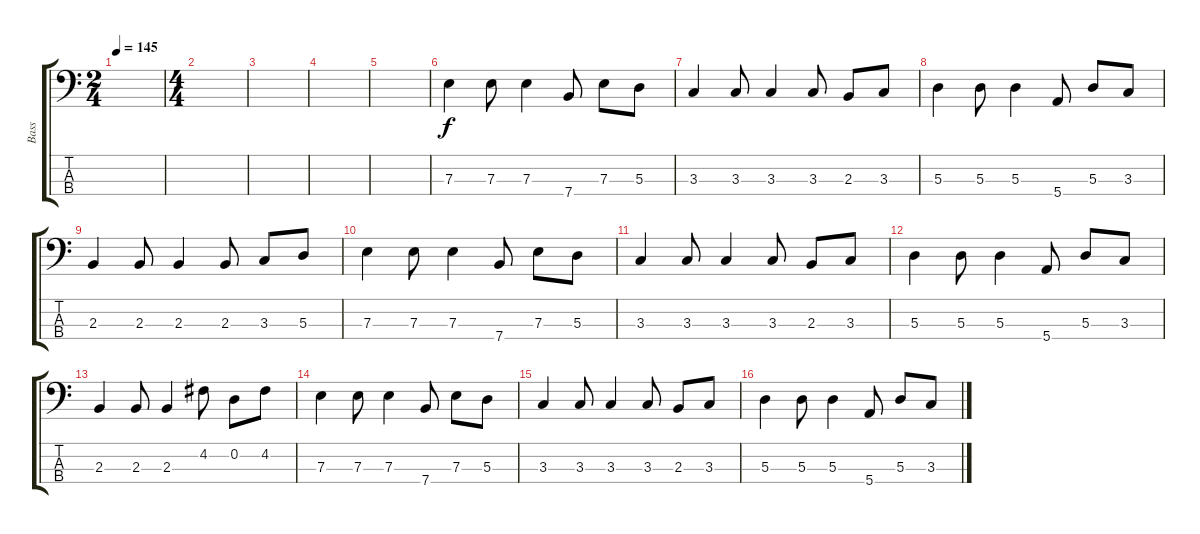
\track ("Bass" "Bass") {instrument electricbassfinger}
\staff {score tabs}
\tuning (G2 D2 A1 E1) {hide}
\ts (2 4)
\tempo 145
\clef f4
\ks c
|
\ts (4 4)
|
|
|
|
7.3.4 7.3.8 7.3.4 7.4.8 7.3.8 5.3.8 |
3.3.4 3.3.8 3.3.4 3.3.8 2.3.8 3.3.8 |
5.3.4 5.3.8 5.3.4 5.4.8 5.3.8 3.3.8 |
2.3.4 2.3.8 2.3.4 2.3.8 3.3.8 5.3.8 |
7.3.4 7.3.8 7.3.4 7.4.8 7.3.8 5.3.8 |
3.3.4 3.3.8 3.3.4 3.3.8 2.3.8 3.3.8 |
5.3.4 5.3.8 5.3.4 5.4.8 5.3.8 3.3.8 |
2.3.4 2.3.8 2.3.4 4.2.8 0.2.8 4.2.8 |
7.3.4 7.3.8 7.3.4 7.4.8 7.3.8 5.3.8 |
3.3.4 3.3.8 3.3.4 3.3.8 2.3.8 3.3.8 |
5.3.4 5.3.8 5.3.4 5.4.8 5.3.8 3.3.8
